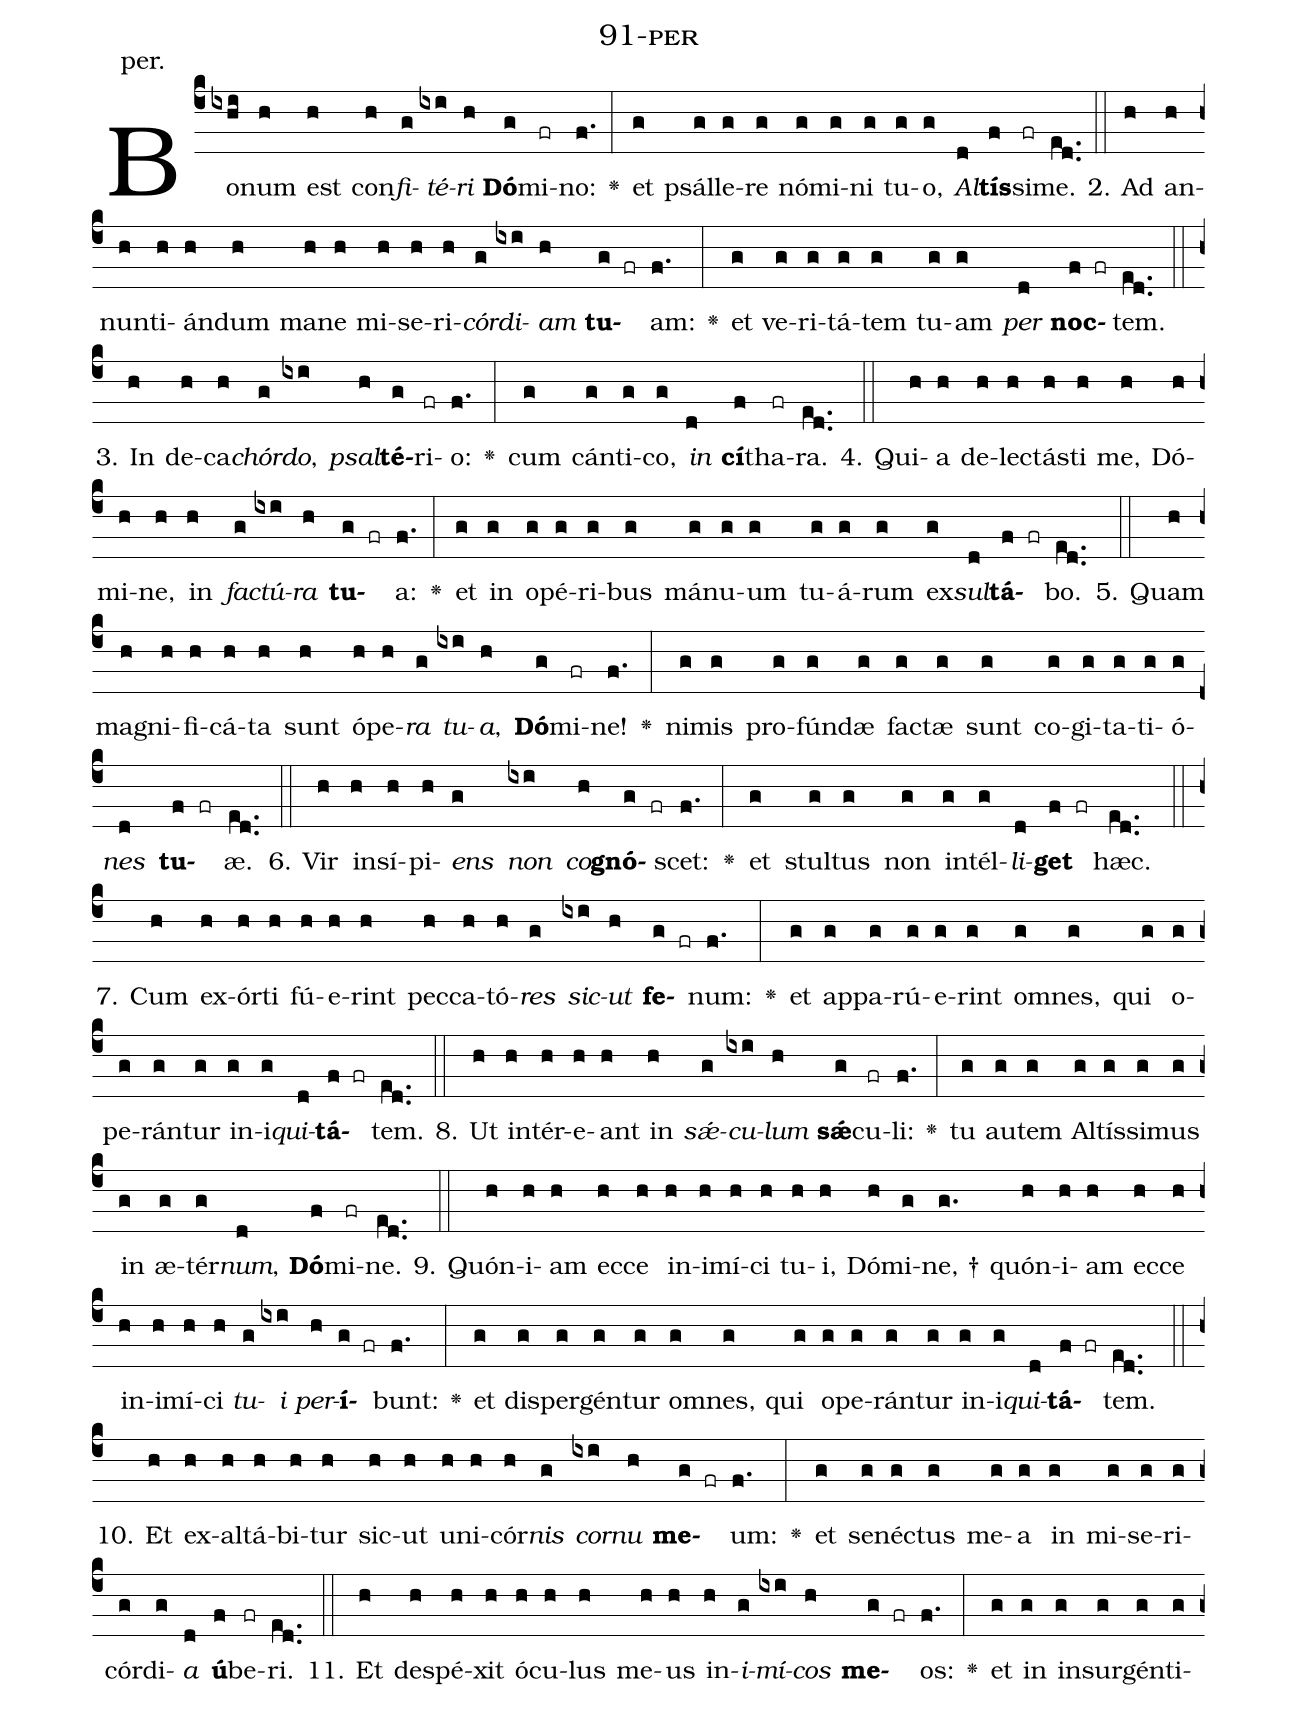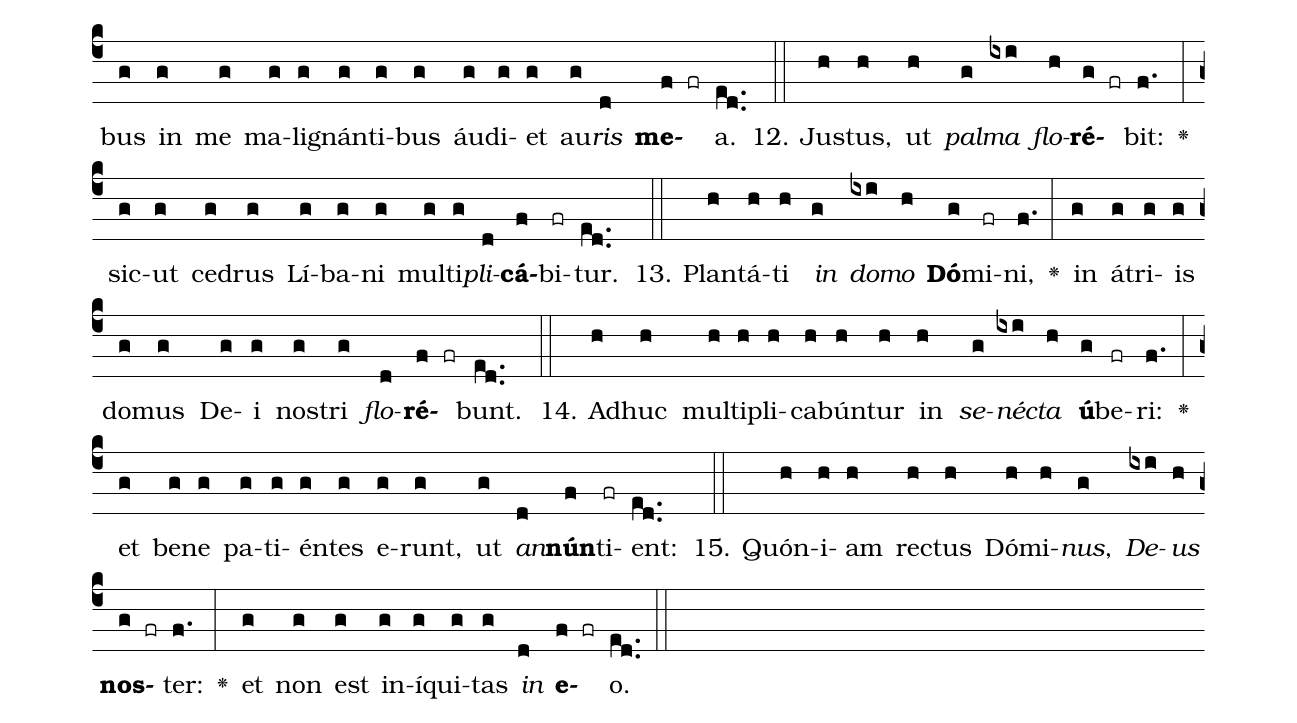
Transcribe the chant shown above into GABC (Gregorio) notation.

name: 91-per;
annotation: per.;
%%
(c4)Bo(ixhi)num(h) est(h) con(h)<i>fi</i>(g)<i>té</i>(ixi)<i>ri</i>(h) <b>Dó</b>(g)mi(fr)no:(f.) <v>\greheightstar</v>(:) et(g) psál(g)le(g)re(g) nó(g)mi(g)ni(g) tu(g)o,(g) <i>Al</i>(d)<b>tís</b>(f)si(fr)me.(ed..) (::)
2. Ad(h) an(h)nun(h)ti(h)án(h)dum(h) ma(h)ne(h) mi(h)se(h)ri(h)<i>cór</i>(g)<i>di</i>(ixi)<i>am</i>(h) <b>tu</b>(g fr)am:(f.) <v>\greheightstar</v>(:) et(g) ve(g)ri(g)tá(g)tem(g) tu(g)am(g) <i>per</i>(d) <b>noc</b>(f fr)tem.(ed..) (::)
3. In(h) de(h)ca(h)<i>chór</i>(g)<i>do</i>,(ixi) <i>psal</i>(h)<b>té</b>(g)ri(fr)o:(f.) <v>\greheightstar</v>(:) cum(g) cán(g)ti(g)co,(g) <i>in</i>(d) <b>cí</b>(f)tha(fr)ra.(ed..) (::)
4. Qui(h)a(h) de(h)lec(h)tás(h)ti(h) me,(h) Dó(h)mi(h)ne,(h) in(h) <i>fac</i>(g)<i>tú</i>(ixi)<i>ra</i>(h) <b>tu</b>(g fr)a:(f.) <v>\greheightstar</v>(:) et(g) in(g) o(g)pé(g)ri(g)bus(g) má(g)nu(g)um(g) tu(g)á(g)rum(g) ex(g)<i>sul</i>(d)<b>tá</b>(f fr)bo.(ed..) (::)
5. Quam(h) ma(h)gni(h)fi(h)cá(h)ta(h) sunt(h) ó(h)pe(h)<i>ra</i>(g) <i>tu</i>(ixi)<i>a</i>,(h) <b>Dó</b>(g)mi(fr)ne!(f.) <v>\greheightstar</v>(:) ni(g)mis(g) pro(g)fún(g)dæ(g) fac(g)tæ(g) sunt(g) co(g)gi(g)ta(g)ti(g)ó(g)<i>nes</i>(d) <b>tu</b>(f fr)æ.(ed..) (::)
6. Vir(h) in(h)sí(h)pi(h)<i>ens</i>(g) <i>non</i>(ixi) <i>co</i>(h)<b>gnó</b>(g fr)scet:(f.) <v>\greheightstar</v>(:) et(g) stul(g)tus(g) non(g) in(g)tél(g)<i>li</i>(d)<b>get</b>(f fr) hæc.(ed..) (::)
7. Cum(h) ex(h)ór(h)ti(h) fú(h)e(h)rint(h) pec(h)ca(h)tó(h)<i>res</i>(g) <i>sic</i>(ixi)<i>ut</i>(h) <b>fe</b>(g fr)num:(f.) <v>\greheightstar</v>(:) et(g) ap(g)pa(g)rú(g)e(g)rint(g) om(g)nes,(g) qui(g) o(g)pe(g)rán(g)tur(g) in(g)i(g)<i>qui</i>(d)<b>tá</b>(f fr)tem.(ed..) (::)
8. Ut(h) in(h)tér(h)e(h)ant(h) in(h) <i>sǽ</i>(g)<i>cu</i>(ixi)<i>lum</i>(h) <b>sǽ</b>(g)cu(fr)li:(f.) <v>\greheightstar</v>(:) tu(g) au(g)tem(g) Al(g)tís(g)si(g)mus(g) in(g) æ(g)tér(g)<i>num</i>,(d) <b>Dó</b>(f)mi(fr)ne.(ed..) (::)
9. Quón(h)i(h)am(h) ec(h)ce(h) in(h)i(h)mí(h)ci(h) tu(h)i,(h) Dó(h)mi(g)ne, †(g.) quón(h)i(h)am(h) ec(h)ce(h) in(h)i(h)mí(h)ci(h) <i>tu</i>(g)<i>i</i>(ixi) <i>per</i>(h)<b>í</b>(g fr)bunt:(f.) <v>\greheightstar</v>(:) et(g) di(g)sper(g)gén(g)tur(g) om(g)nes,(g) qui(g) o(g)pe(g)rán(g)tur(g) in(g)i(g)<i>qui</i>(d)<b>tá</b>(f fr)tem.(ed..) (::)
10. Et(h) ex(h)al(h)tá(h)bi(h)tur(h) sic(h)ut(h) u(h)ni(h)cór(h)<i>nis</i>(g) <i>cor</i>(ixi)<i>nu</i>(h) <b>me</b>(g fr)um:(f.) <v>\greheightstar</v>(:) et(g) se(g)néc(g)tus(g) me(g)a(g) in(g) mi(g)se(g)ri(g)cór(g)di(g)<i>a</i>(d) <b>ú</b>(f)be(fr)ri.(ed..) (::)
11. Et(h) de(h)spé(h)xit(h) ó(h)cu(h)lus(h) me(h)us(h) in(h)<i>i</i>(g)<i>mí</i>(ixi)<i>cos</i>(h) <b>me</b>(g fr)os:(f.) <v>\greheightstar</v>(:) et(g) in(g) in(g)sur(g)gén(g)ti(g)bus(g) in(g) me(g) ma(g)li(g)gnán(g)ti(g)bus(g) áu(g)di(g)et(g) au(g)<i>ris</i>(d) <b>me</b>(f fr)a.(ed..) (::)
12. Jus(h)tus,(h) ut(h) <i>pal</i>(g)<i>ma</i>(ixi) <i>flo</i>(h)<b>ré</b>(g fr)bit:(f.) <v>\greheightstar</v>(:) sic(g)ut(g) ce(g)drus(g) Lí(g)ba(g)ni(g) mul(g)ti(g)<i>pli</i>(d)<b>cá</b>(f)bi(fr)tur.(ed..) (::)
13. Plan(h)tá(h)ti(h) <i>in</i>(g) <i>do</i>(ixi)<i>mo</i>(h) <b>Dó</b>(g)mi(fr)ni,(f.) <v>\greheightstar</v>(:) in(g) á(g)tri(g)is(g) do(g)mus(g) De(g)i(g) nos(g)tri(g) <i>flo</i>(d)<b>ré</b>(f fr)bunt.(ed..) (::)
14. Ad(h)huc(h) mul(h)ti(h)pli(h)ca(h)bún(h)tur(h) in(h) <i>se</i>(g)<i>néc</i>(ixi)<i>ta</i>(h) <b>ú</b>(g)be(fr)ri:(f.) <v>\greheightstar</v>(:) et(g) be(g)ne(g) pa(g)ti(g)én(g)tes(g) e(g)runt,(g) ut(g) <i>an</i>(d)<b>nún</b>(f)ti(fr)ent:(ed..) (::)
15. Quón(h)i(h)am(h) rec(h)tus(h) Dó(h)mi(h)<i>nus</i>,(g) <i>De</i>(ixi)<i>us</i>(h) <b>nos</b>(g fr)ter:(f.) <v>\greheightstar</v>(:) et(g) non(g) est(g) in(g)í(g)qui(g)tas(g) <i>in</i>(d) <b>e</b>(f fr)o.(ed..) (::)
